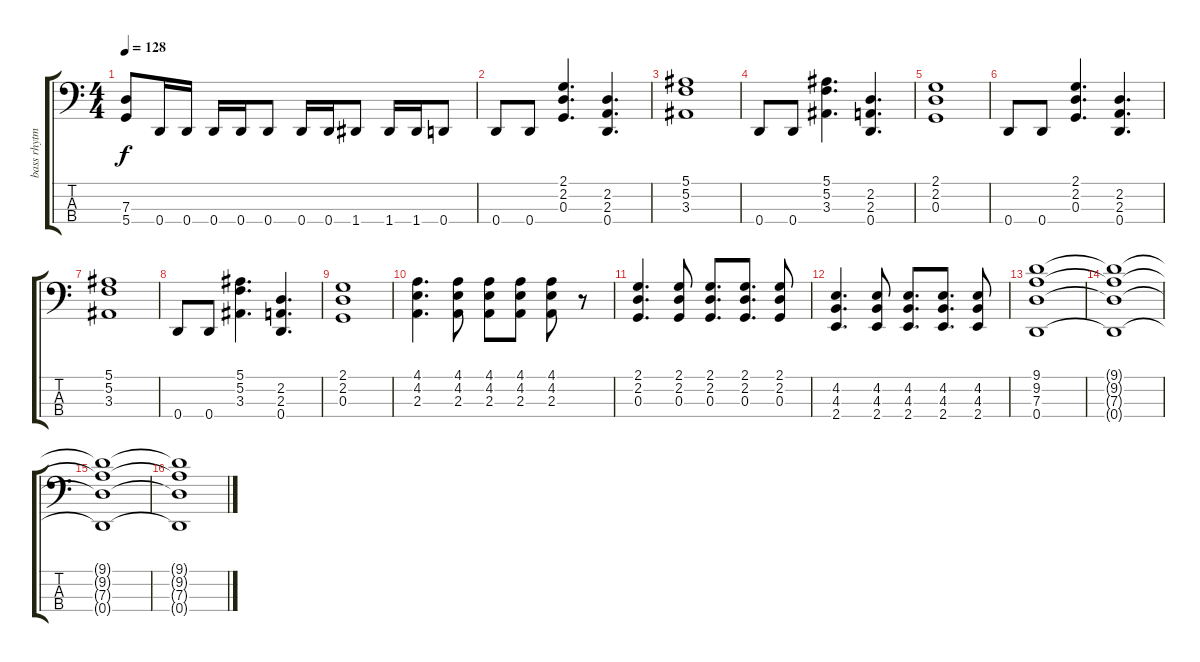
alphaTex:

\track ("bass rhytm 1" "bass rhytm") {instrument distortionguitar}
\staff {score tabs}
\tuning (F2 C2 G1 D1) {hide}
\ts (4 4)
\tempo 128
\clef f4
\ks c
(7.3 5.4).8{dy f} 0.4.16 0.4.16 0.4.16 0.4.16 0.4.8 0.4.16 0.4.16 1.4.8 1.4.16 1.4.16 0.4.8 |
0.4.8 0.4.8 (2.1 2.2 0.3).4{d} (2.2 2.3 0.4).4{d} |
(5.1 5.2 3.3).1 |
0.4.8 0.4.8 (5.1 5.2 3.3).4{d} (2.2 2.3 0.4).4{d} |
(2.1 2.2 0.3).1 |
0.4.8 0.4.8 (2.1 2.2 0.3).4{d} (2.2 2.3 0.4).4{d} |
(5.1 5.2 3.3).1 |
0.4.8 0.4.8 (5.1 5.2 3.3).4{d} (2.2 2.3 0.4).4{d} |
(2.1 2.2 0.3).1 |
(4.1 4.2 2.3).4{d} (4.1 4.2 2.3).8 (4.1 4.2 2.3).8 (4.1 4.2 2.3).8 (4.1 4.2 2.3).8 r.8 |
(2.1 2.2 0.3).4{d} (2.1 2.2 0.3).8 (2.1 2.2 0.3).8{d} (2.1 2.2 0.3).8{d} (2.1 2.2 0.3).8 |
(4.2 4.3 2.4).4{d} (4.2 4.3 2.4).8 (4.2 4.3 2.4).8{d} (4.2 4.3 2.4).8{d} (4.2 4.3 2.4).8 |
(9.1 9.2 7.3 0.4).1 |
(9.1{t} 9.2{t} 7.3{t} 0.4{t}).1 |
(9.1{t} 9.2{t} 7.3{t} 0.4{t}).1 |
(9.1{t} 9.2{t} 7.3{t} 0.4{t}).1
